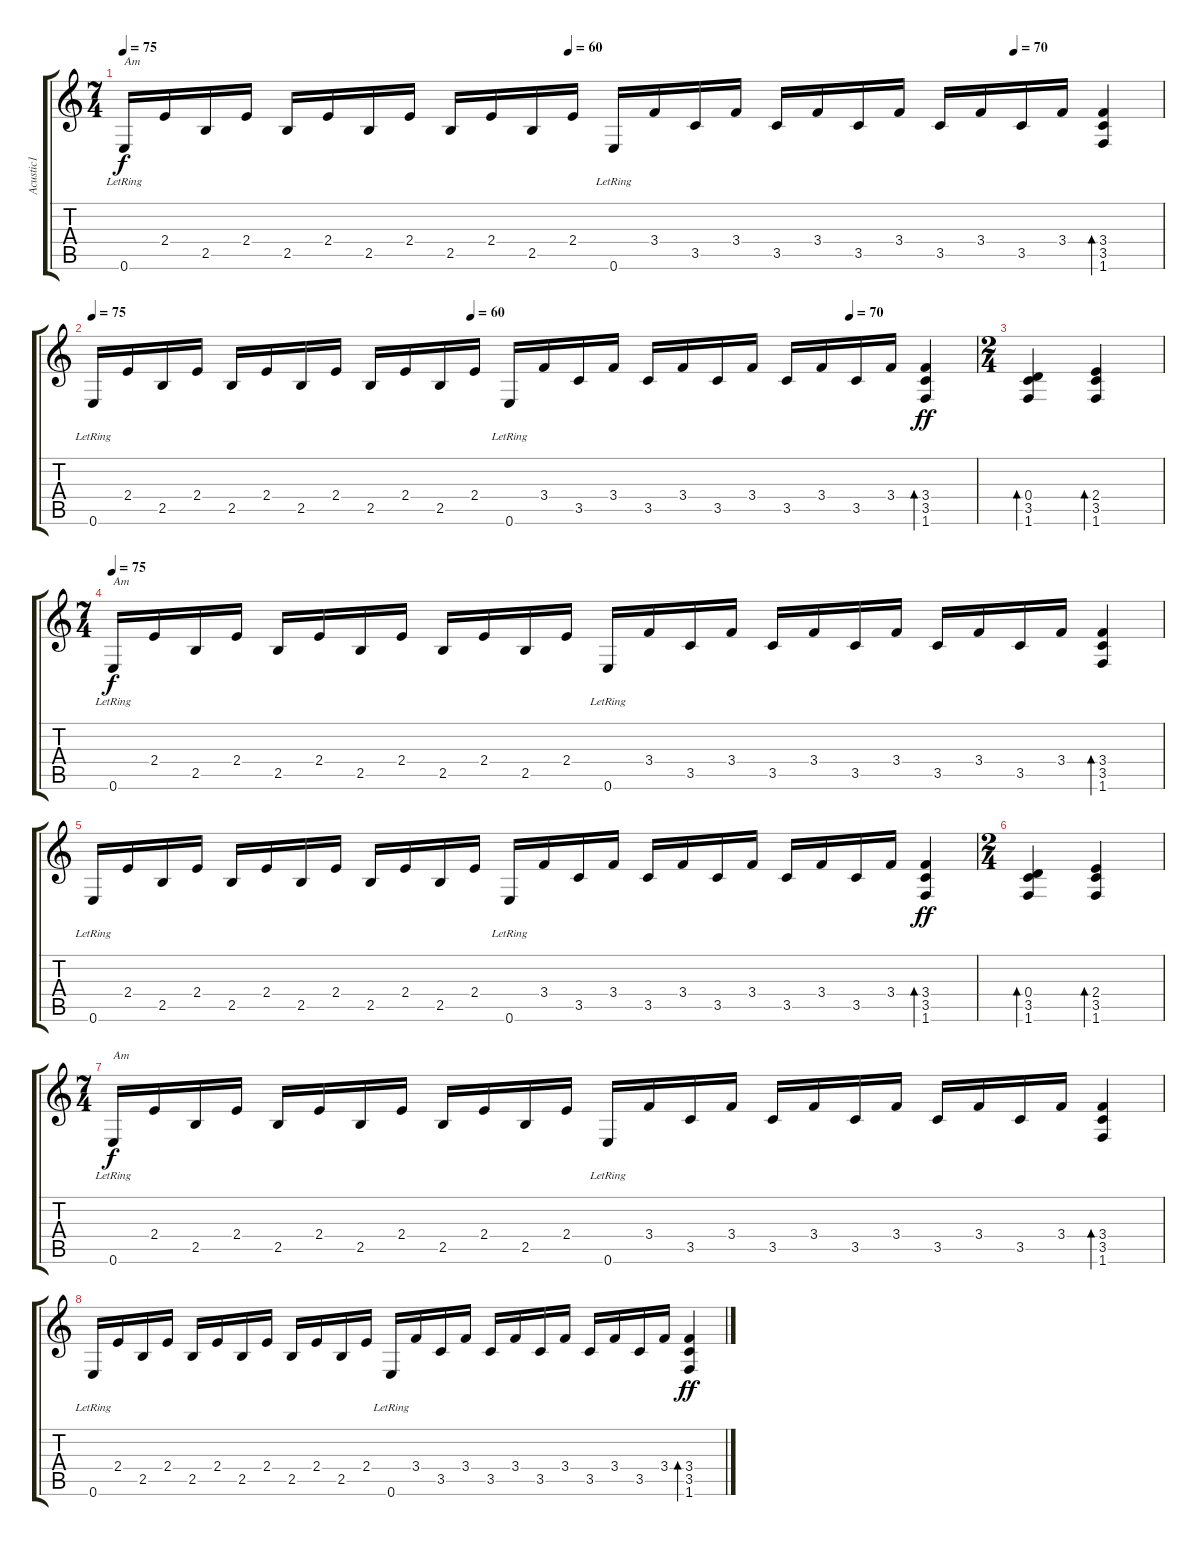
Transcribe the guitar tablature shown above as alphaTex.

\track ("Acustic1" "Acustic1") {instrument acousticguitarsteel}
\staff {score tabs}
\tuning (E4 B3 G3 D3 A2 E2) {hide}
\ts (7 4)
\tempo 75
\tempo (60 0.42857142857142855)
\tempo (70 0.8571428571428571)
\clef g2
\ks c
0.6{lr}.16{txt "Am" dy f} 2.4.16 2.5.16 2.4.16 2.5.16 2.4.16 2.5.16 2.4.16 2.5.16 2.4.16 2.5.16 2.4.16 0.6{lr}.16 3.4.16 3.5.16 3.4.16 3.5.16 3.4.16 3.5.16 3.4.16 3.5.16 3.4.16 3.5.16 3.4.16 (3.4 3.5 1.6).4{bd 120} |
\tempo 75
\tempo (60 0.42857142857142855)
\tempo (70 0.8571428571428571)
0.6{lr}.16 2.4.16 2.5.16 2.4.16 2.5.16 2.4.16 2.5.16 2.4.16 2.5.16 2.4.16 2.5.16 2.4.16 0.6{lr}.16 3.4.16 3.5.16 3.4.16 3.5.16 3.4.16 3.5.16 3.4.16 3.5.16 3.4.16 3.5.16 3.4.16 (3.4 3.5 1.6).4{bd 120 dy ff} |
\ts (2 4)
(0.4 3.5 1.6).4{bd 120} (2.4 3.5 1.6).4{bd 120} |
\ts (7 4)
\tempo 75
0.6{lr}.16{txt "Am" dy f} 2.4.16 2.5.16 2.4.16 2.5.16 2.4.16 2.5.16 2.4.16 2.5.16 2.4.16 2.5.16 2.4.16 0.6{lr}.16 3.4.16 3.5.16 3.4.16 3.5.16 3.4.16 3.5.16 3.4.16 3.5.16 3.4.16 3.5.16 3.4.16 (3.4 3.5 1.6).4{bd 120} |
0.6{lr}.16 2.4.16 2.5.16 2.4.16 2.5.16 2.4.16 2.5.16 2.4.16 2.5.16 2.4.16 2.5.16 2.4.16 0.6{lr}.16 3.4.16 3.5.16 3.4.16 3.5.16 3.4.16 3.5.16 3.4.16 3.5.16 3.4.16 3.5.16 3.4.16 (3.4 3.5 1.6).4{bd 120 dy ff} |
\ts (2 4)
(0.4 3.5 1.6).4{bd 120} (2.4 3.5 1.6).4{bd 120} |
\ts (7 4)
0.6{lr}.16{txt "Am" dy f} 2.4.16 2.5.16 2.4.16 2.5.16 2.4.16 2.5.16 2.4.16 2.5.16 2.4.16 2.5.16 2.4.16 0.6{lr}.16 3.4.16 3.5.16 3.4.16 3.5.16 3.4.16 3.5.16 3.4.16 3.5.16 3.4.16 3.5.16 3.4.16 (3.4 3.5 1.6).4{bd 120} |
0.6{lr}.16 2.4.16 2.5.16 2.4.16 2.5.16 2.4.16 2.5.16 2.4.16 2.5.16 2.4.16 2.5.16 2.4.16 0.6{lr}.16 3.4.16 3.5.16 3.4.16 3.5.16 3.4.16 3.5.16 3.4.16 3.5.16 3.4.16 3.5.16 3.4.16 (3.4 3.5 1.6).4{bd 120 dy ff}
